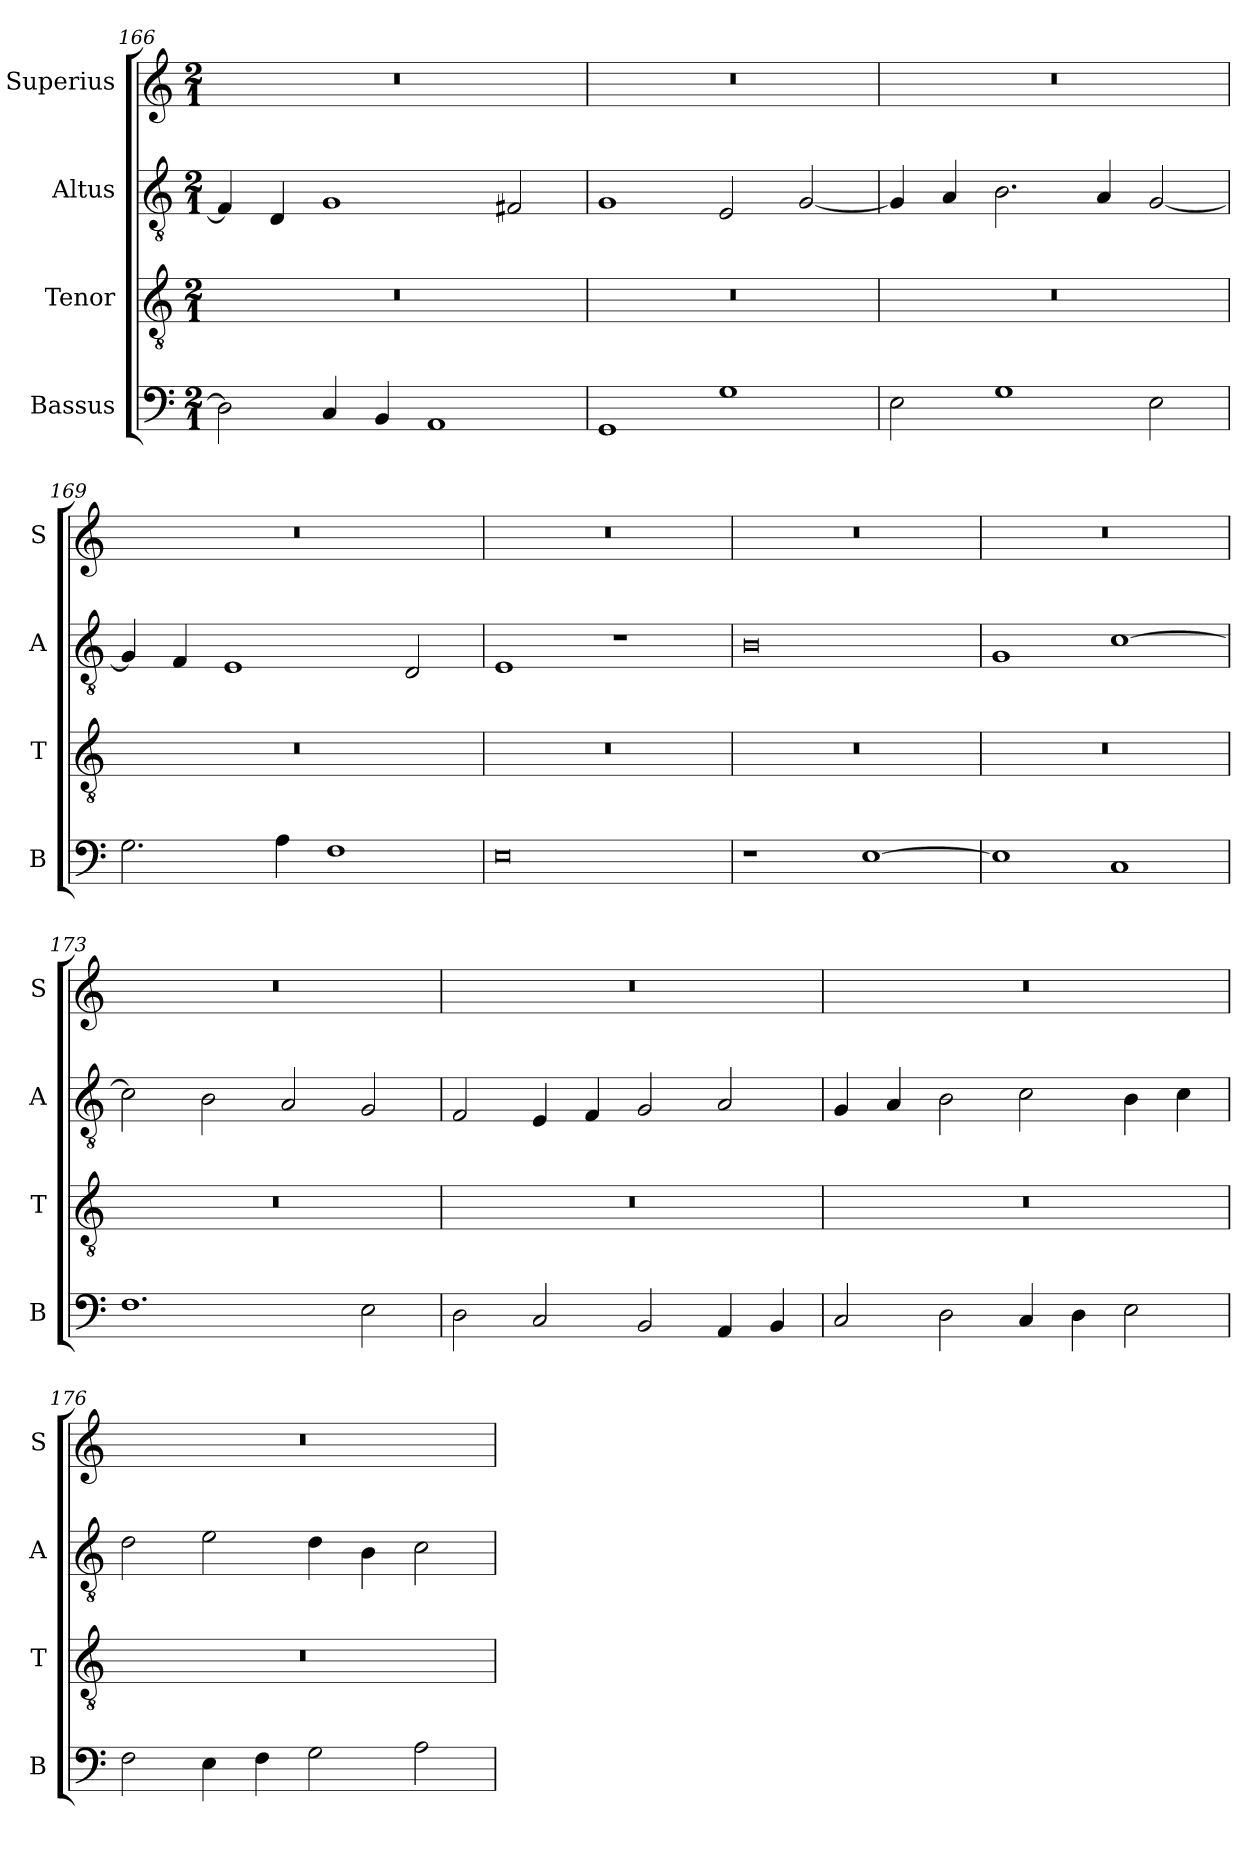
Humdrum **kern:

**kern	**kern	**kern	**kern
*part4	*part3	*part2	*part1
*staff4	*staff3	*staff2	*staff1
*I"Bassus	*I"Tenor	*I"Altus	*I"Superius
*I'B	*I'T	*I'A	*I'S
*clefF4	*clefGv2	*clefGv2	*clefG2
*k[]	*k[]	*k[]	*k[]
*M2/1	*M2/1	*M2/1	*M2/1
=166	=166	=166	=166
2D]	0r	4F]	0r
.	.	4D	.
4C	.	1G	.
4BB	.	.	.
1AA	.	.	.
.	.	2F#X	.
=167	=167	=167	=167
1GG	0r	1G	0r
1G	.	2E	.
.	.	[2G	.
=168	=168	=168	=168
2E	0r	4G]	0r
.	.	4A	.
1G	.	2.B	.
.	.	4A	.
2E	.	[2G	.
=169	=169	=169	=169
2.G	0r	4G]	0r
.	.	4F	.
.	.	1E	.
4A	.	.	.
1F	.	.	.
.	.	2D	.
=170	=170	=170	=170
0E	0r	1E	0r
.	.	1r	.
=171	=171	=171	=171
1r	0r	0B	0r
[1E	.	.	.
=172	=172	=172	=172
1E]	0r	1G	0r
1C	.	[1c	.
=173	=173	=173	=173
1.F	0r	2c]	0r
.	.	2B	.
.	.	2A	.
2E	.	2G	.
=174	=174	=174	=174
2D	0r	2F	0r
2C	.	4E	.
.	.	4F	.
2BB	.	2G	.
4AA	.	2A	.
4BB	.	.	.
=175	=175	=175	=175
2C	0r	4G	0r
.	.	4A	.
2D	.	2B	.
4C	.	2c	.
4D	.	.	.
2E	.	4B	.
.	.	4c	.
=176	=176	=176	=176
2F	0r	2d	0r
4E	.	2e	.
4F	.	.	.
2G	.	4d	.
.	.	4B	.
2A	.	2c	.
=	=	=	=
*-	*-	*-	*-
